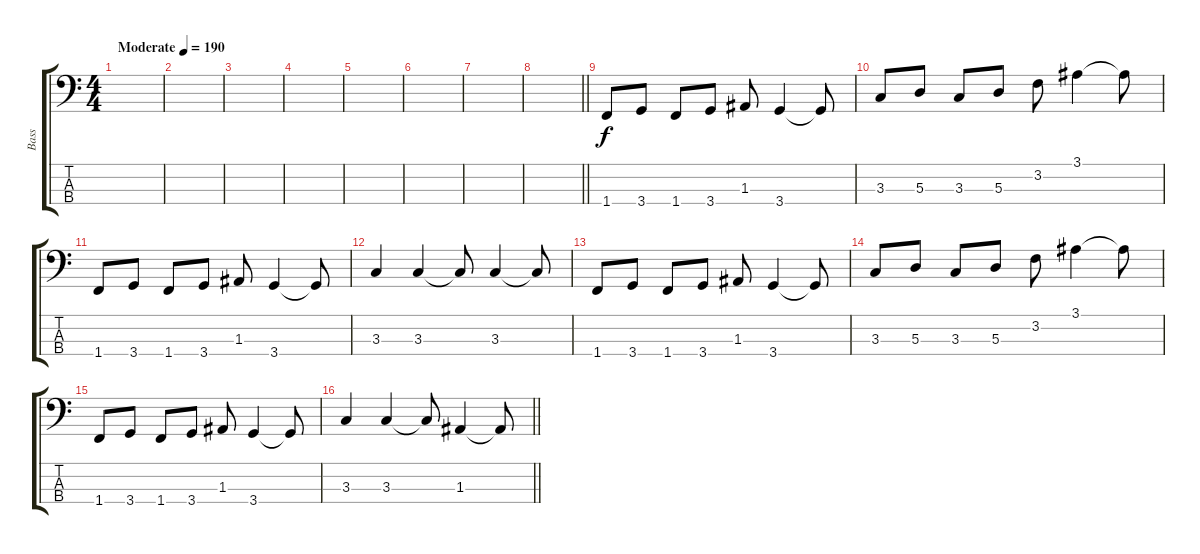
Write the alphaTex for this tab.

\track ("Bass" "Bass") {instrument electricbassfinger}
\staff {score tabs}
\tuning (G2 D2 A1 E1) {hide}
\ts (4 4)
\tempo (190 "Moderate")
\clef f4
\ks c
|
|
|
|
|
|
|
\barLineRight lightlight
|
\section ("" "")
1.4.8 3.4.8 1.4.8 3.4.8 1.3.8 3.4.4 3.4{t}.8 |
3.3.8 5.3.8 3.3.8 5.3.8 3.2.8 3.1.4 3.1{t}.8 |
1.4.8 3.4.8 1.4.8 3.4.8 1.3.8 3.4.4 3.4{t}.8 |
3.3.4 3.3.4 3.3{t}.8 3.3.4 3.3{t}.8 |
1.4.8 3.4.8 1.4.8 3.4.8 1.3.8 3.4.4 3.4{t}.8 |
3.3.8 5.3.8 3.3.8 5.3.8 3.2.8 3.1.4 3.1{t}.8 |
1.4.8 3.4.8 1.4.8 3.4.8 1.3.8 3.4.4 3.4{t}.8 |
\barLineRight lightlight
3.3.4 3.3.4 3.3{t}.8 1.3.4 1.3{t}.8
